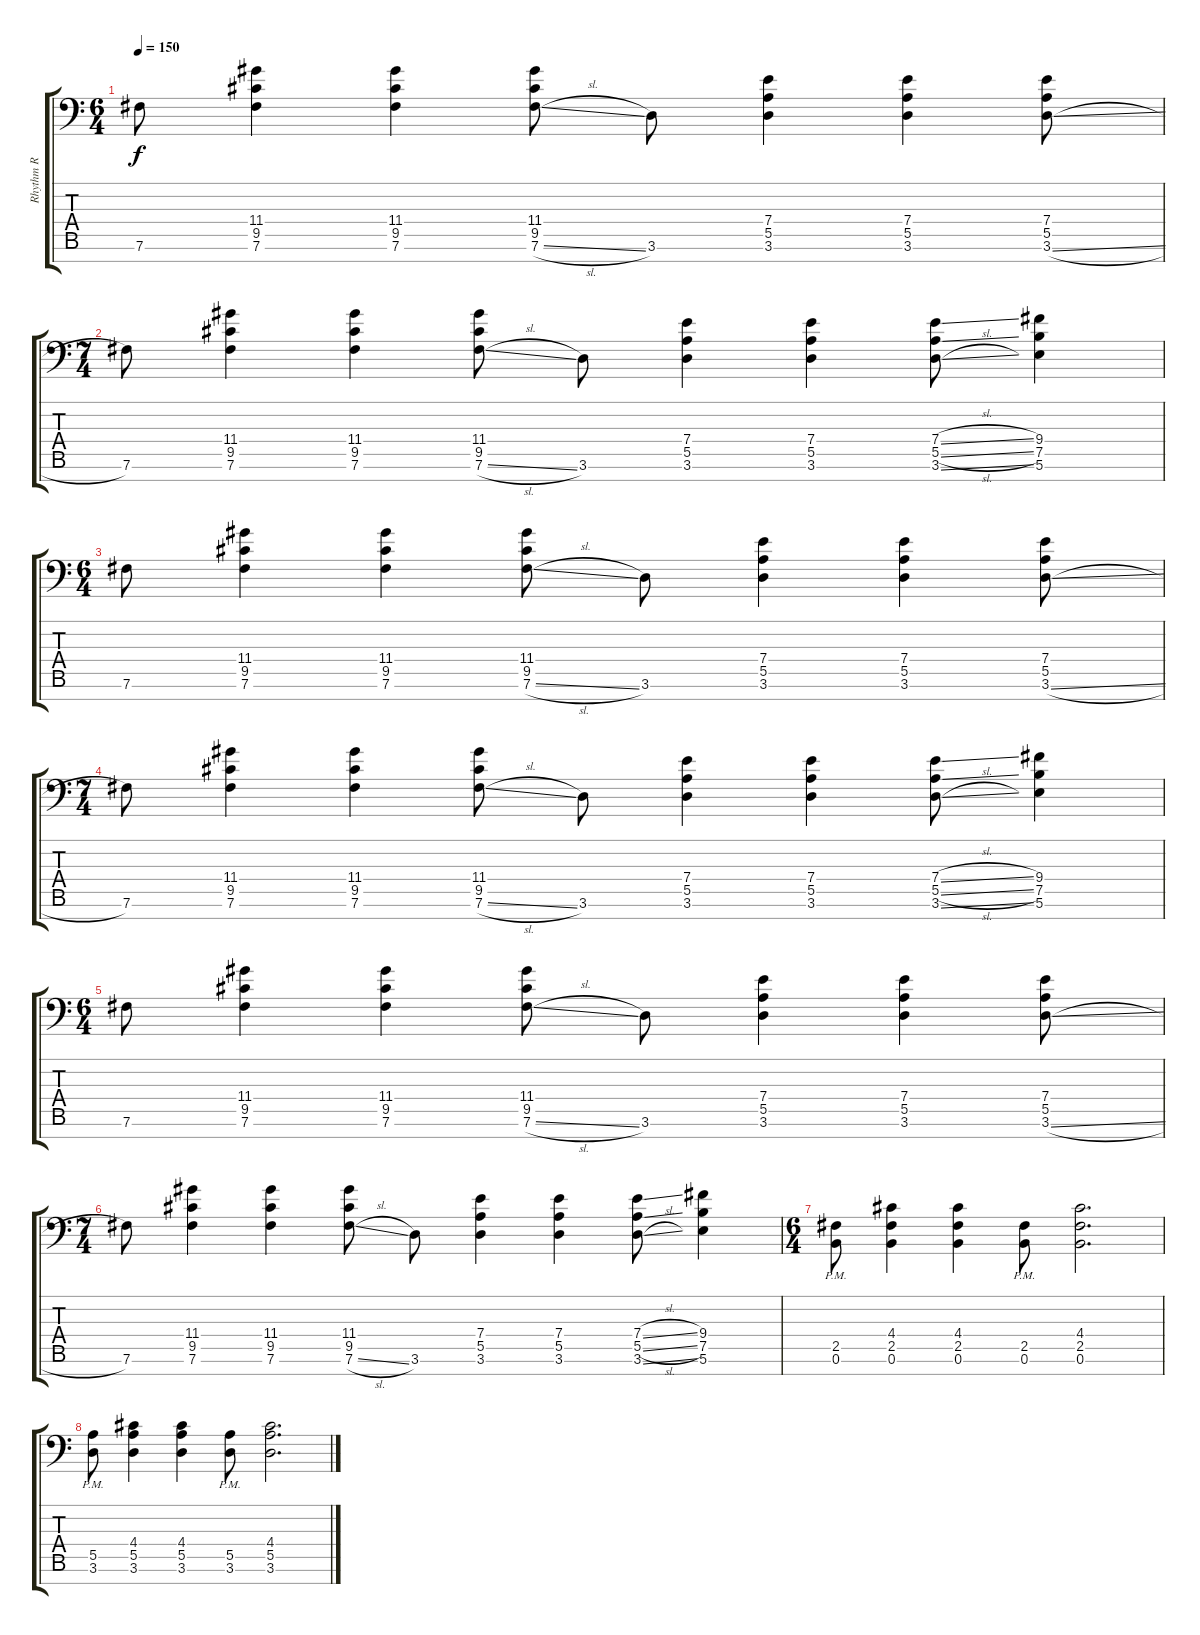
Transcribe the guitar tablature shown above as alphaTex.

\track ("Rhythm R" "Rhythm R") {instrument overdrivenguitar}
\staff {score tabs}
\tuning (B3 G3 D3 A2 E2 B1 Gb1) {hide}
\ts (6 4)
\tempo 150
\clef f4
\ks c
7.6.8{dy f} (11.4 9.5 7.6).4 (11.4 9.5 7.6).4 (11.4 9.5 7.6{sl}).8 3.6.8 (7.4 5.5 3.6).4 (7.4 5.5 3.6).4 (7.4 5.5 3.6{sl}).8 |
\ts (7 4)
7.6.8 (11.4 9.5 7.6).4 (11.4 9.5 7.6).4 (11.4 9.5 7.6{sl}).8 3.6.8 (7.4 5.5 3.6).4 (7.4 5.5 3.6).4 (7.4{sl} 5.5{sl} 3.6{sl}).8 (9.4 7.5 5.6).4 |
\ts (6 4)
7.6.8 (11.4 9.5 7.6).4 (11.4 9.5 7.6).4 (11.4 9.5 7.6{sl}).8 3.6.8 (7.4 5.5 3.6).4 (7.4 5.5 3.6).4 (7.4 5.5 3.6{sl}).8 |
\ts (7 4)
7.6.8 (11.4 9.5 7.6).4 (11.4 9.5 7.6).4 (11.4 9.5 7.6{sl}).8 3.6.8 (7.4 5.5 3.6).4 (7.4 5.5 3.6).4 (7.4{sl} 5.5{sl} 3.6{sl}).8 (9.4 7.5 5.6).4 |
\ts (6 4)
7.6.8 (11.4 9.5 7.6).4 (11.4 9.5 7.6).4 (11.4 9.5 7.6{sl}).8 3.6.8 (7.4 5.5 3.6).4 (7.4 5.5 3.6).4 (7.4 5.5 3.6{sl}).8 |
\ts (7 4)
7.6.8 (11.4 9.5 7.6).4 (11.4 9.5 7.6).4 (11.4 9.5 7.6{sl}).8 3.6.8 (7.4 5.5 3.6).4 (7.4 5.5 3.6).4 (7.4{sl} 5.5{sl} 3.6{sl}).8 (9.4 7.5 5.6).4 |
\ts (6 4)
(2.5{pm} 0.6{pm}).8 (4.4 2.5 0.6).4 (4.4 2.5 0.6).4 (2.5{pm} 0.6{pm}).8 (4.4 2.5 0.6).2{d} |
(5.5{pm} 3.6{pm}).8 (4.4 5.5 3.6).4 (4.4 5.5 3.6).4 (5.5{pm} 3.6{pm}).8 (4.4 5.5 3.6).2{d}
